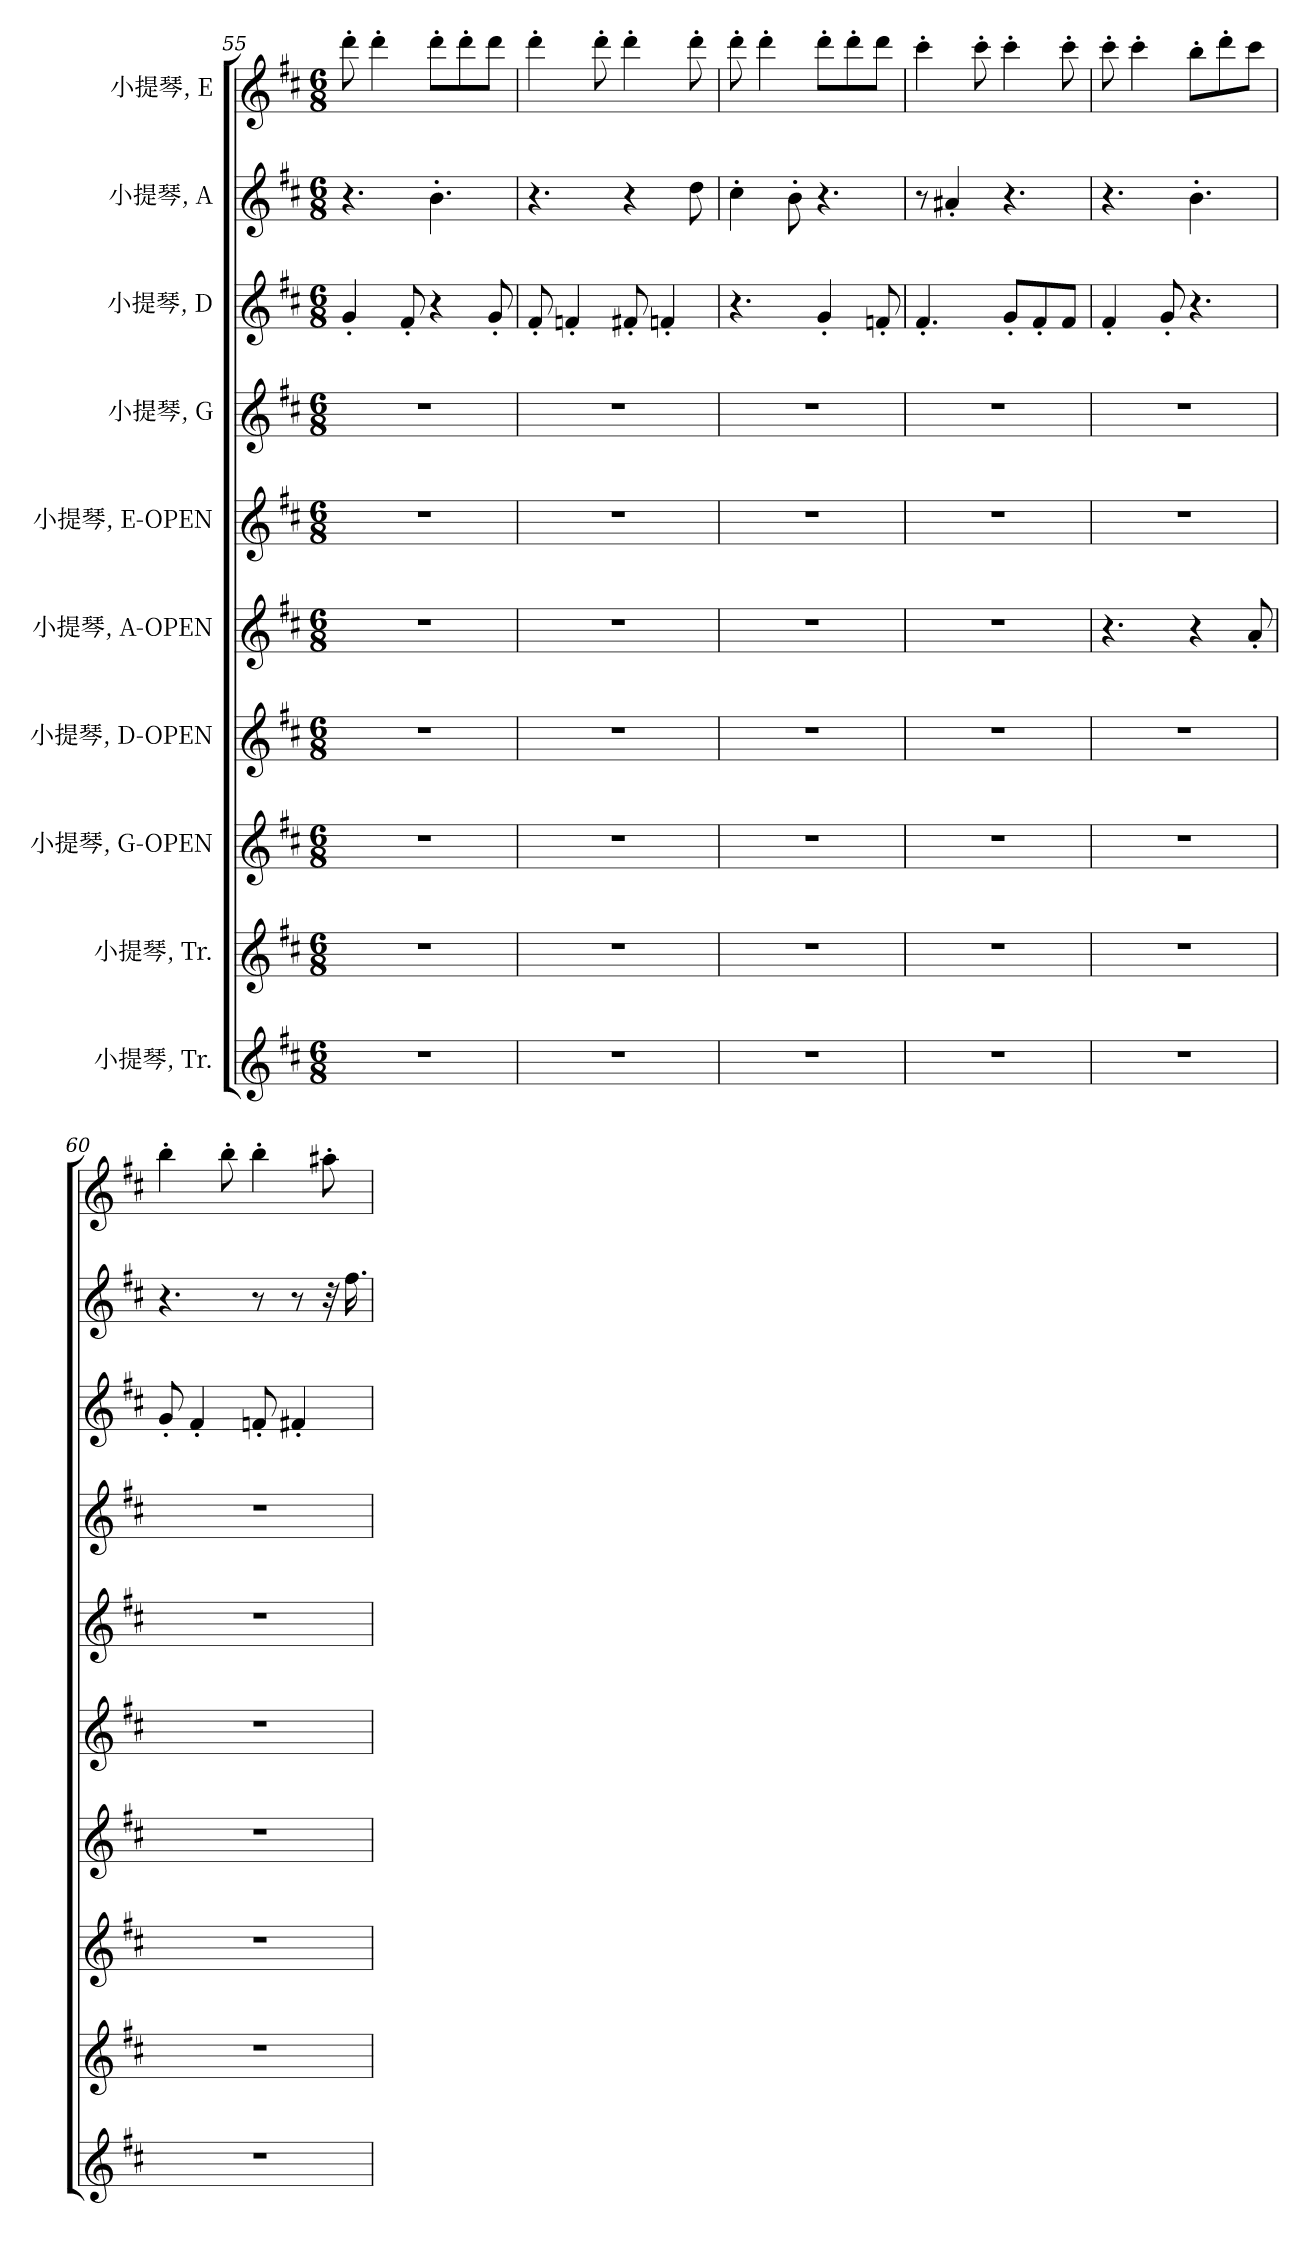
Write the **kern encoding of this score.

**kern	**kern	**kern	**kern	**kern	**kern	**kern	**kern	**kern	**kern
*part10	*part9	*part8	*part7	*part6	*part5	*part4	*part3	*part2	*part1
*staff10	*staff9	*staff8	*staff7	*staff6	*staff5	*staff4	*staff3	*staff2	*staff1
*I"小提琴, Tr.	*I"小提琴, Tr.	*I"小提琴, G-OPEN	*I"小提琴, D-OPEN	*I"小提琴, A-OPEN	*I"小提琴, E-OPEN	*I"小提琴, G	*I"小提琴, D	*I"小提琴, A	*I"小提琴, E
!!LO:PB:g=z
*clefG2	*clefG2	*clefG2	*clefG2	*clefG2	*clefG2	*clefG2	*clefG2	*clefG2	*clefG2
*k[f#c#]	*k[f#c#]	*k[f#c#]	*k[f#c#]	*k[f#c#]	*k[f#c#]	*k[f#c#]	*k[f#c#]	*k[f#c#]	*k[f#c#]
*M6/8	*M6/8	*M6/8	*M6/8	*M6/8	*M6/8	*M6/8	*M6/8	*M6/8	*M6/8
=55	=55	=55	=55	=55	=55	=55	=55	=55	=55
2.r	2.r	2.r	2.r	2.r	2.r	2.r	4g'/	4.r	8ddd'\
.	.	.	.	.	.	.	.	.	4ddd'\
.	.	.	.	.	.	.	8f#'/	.	.
.	.	.	.	.	.	.	4r	4.b'\	8ddd'\L
.	.	.	.	.	.	.	.	.	8ddd'\
.	.	.	.	.	.	.	8g'/	.	8ddd\J
=56	=56	=56	=56	=56	=56	=56	=56	=56	=56
2.r	2.r	2.r	2.r	2.r	2.r	2.r	8f#'/	4.r	4ddd'\
.	.	.	.	.	.	.	4fn'/	.	.
.	.	.	.	.	.	.	.	.	8ddd'\
.	.	.	.	.	.	.	8f#X'/	4r	4ddd'\
.	.	.	.	.	.	.	4fn'/	.	.
.	.	.	.	.	.	.	.	8dd\	8ddd'\
=57	=57	=57	=57	=57	=57	=57	=57	=57	=57
2.r	2.r	2.r	2.r	2.r	2.r	2.r	4.r	4cc#'\	8ddd'\
.	.	.	.	.	.	.	.	.	4ddd'\
.	.	.	.	.	.	.	.	8b'\	.
.	.	.	.	.	.	.	4g'/	4.r	8ddd'\L
.	.	.	.	.	.	.	.	.	8ddd'\
.	.	.	.	.	.	.	8fn'/	.	8ddd\J
=58	=58	=58	=58	=58	=58	=58	=58	=58	=58
2.r	2.r	2.r	2.r	2.r	2.r	2.r	4.f#'/	8r	4ccc#'\
.	.	.	.	.	.	.	.	4a#X'/	.
.	.	.	.	.	.	.	.	.	8ccc#'\
.	.	.	.	.	.	.	8g'/L	4.r	4ccc#'\
.	.	.	.	.	.	.	8f#'/	.	.
.	.	.	.	.	.	.	8f#/J	.	8ccc#'\
=59	=59	=59	=59	=59	=59	=59	=59	=59	=59
2.r	2.r	2.r	2.r	4.r	2.r	2.r	4f#'/	4.r	8ccc#'\
.	.	.	.	.	.	.	.	.	4ccc#'\
.	.	.	.	.	.	.	8g'/	.	.
.	.	.	.	4r	.	.	4.r	4.b'\	8bb'\L
.	.	.	.	.	.	.	.	.	8ddd'\
.	.	.	.	8a'/	.	.	.	.	8ccc#\J
!!LO:PB:g=z
=60	=60	=60	=60	=60	=60	=60	=60	=60	=60
2.r	2.r	2.r	2.r	2.r	2.r	2.r	8g'/	4.r	4bb'\
.	.	.	.	.	.	.	4f#'/	.	.
.	.	.	.	.	.	.	.	.	8bb'\
.	.	.	.	.	.	.	8fn'/	8r	4bb'\
.	.	.	.	.	.	.	4f#X'/	8r	.
.	.	.	.	.	.	.	.	32r	8aa#X'\
.	.	.	.	.	.	.	.	16.ff#\	.
=	=	=	=	=	=	=	=	=	=
*-	*-	*-	*-	*-	*-	*-	*-	*-	*-
